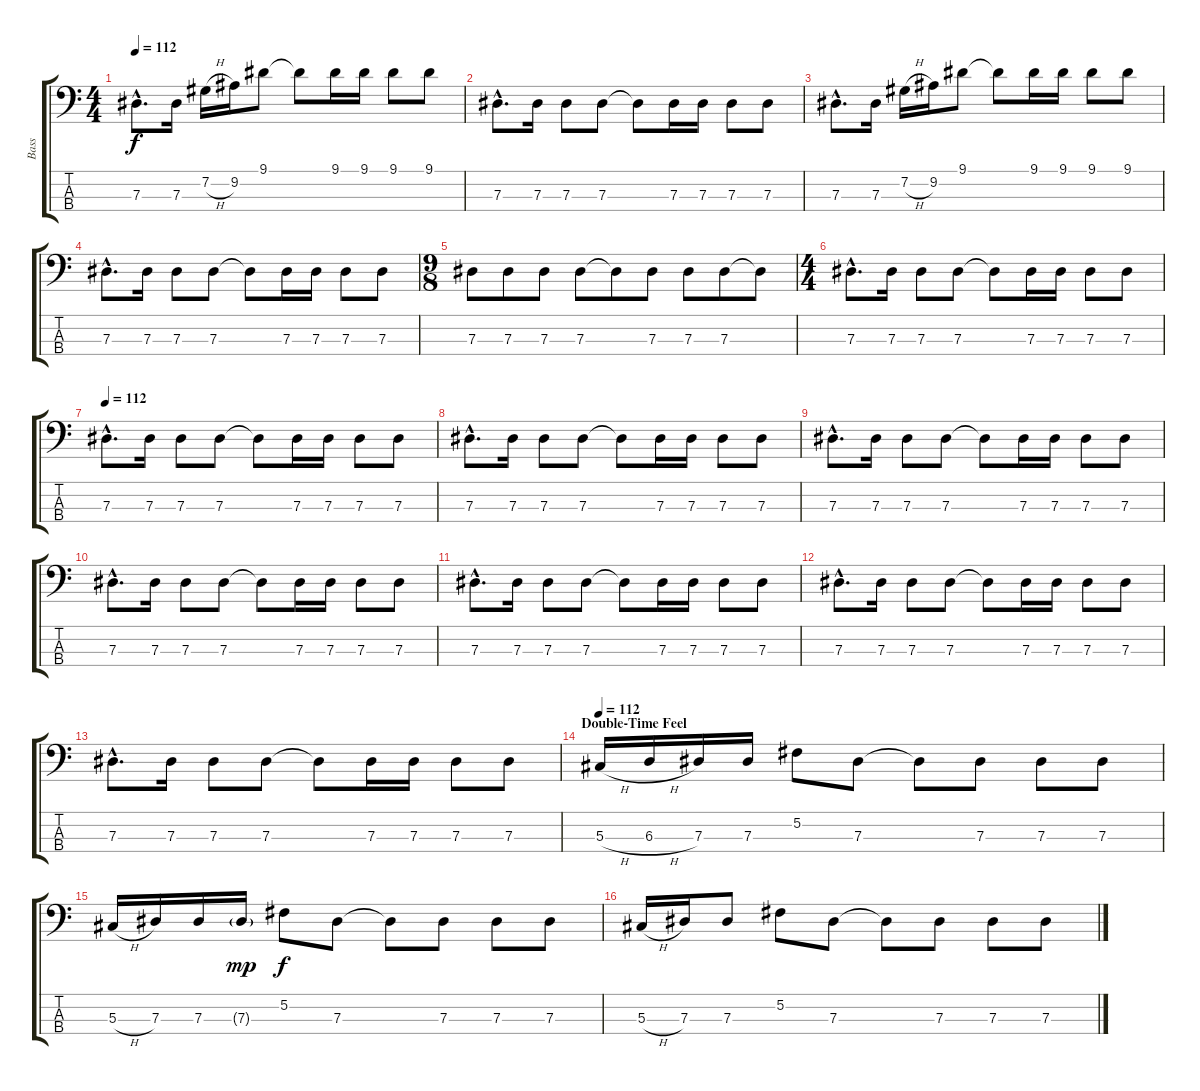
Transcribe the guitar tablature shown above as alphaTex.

\track ("Bass" "Bass") {instrument electricbassfinger}
\staff {score tabs}
\tuning (Gb2 Db2 Ab1 Eb1) {hide}
\ts (4 4)
\tempo 112
\clef f4
\ks c
7.3{hac}.8{d dy f} 7.3.16 7.2{h}.16 9.2.16 9.1.8 9.1{t}.8 9.1.16 9.1.16 9.1.8 9.1.8 |
7.3{hac}.8{d} 7.3.16 7.3.8 7.3.8 7.3{t}.8 7.3.16 7.3.16 7.3.8 7.3.8 |
7.3{hac}.8{d} 7.3.16 7.2{h}.16 9.2.16 9.1.8 9.1{t}.8 9.1.16 9.1.16 9.1.8 9.1.8 |
7.3{hac}.8{d} 7.3.16 7.3.8 7.3.8 7.3{t}.8 7.3.16 7.3.16 7.3.8 7.3.8 |
\ts (9 8)
7.3.8 7.3.8 7.3.8 7.3.8 7.3{t}.8 7.3.8 7.3.8 7.3.8 7.3{t}.8 |
\ts (4 4)
7.3{hac}.8{d} 7.3.16 7.3.8 7.3.8 7.3{t}.8 7.3.16 7.3.16 7.3.8 7.3.8 |
\tempo 112
7.3{hac}.8{d} 7.3.16 7.3.8 7.3.8 7.3{t}.8 7.3.16 7.3.16 7.3.8 7.3.8 |
7.3{hac}.8{d} 7.3.16 7.3.8 7.3.8 7.3{t}.8 7.3.16 7.3.16 7.3.8 7.3.8 |
7.3{hac}.8{d} 7.3.16 7.3.8 7.3.8 7.3{t}.8 7.3.16 7.3.16 7.3.8 7.3.8 |
7.3{hac}.8{d} 7.3.16 7.3.8 7.3.8 7.3{t}.8 7.3.16 7.3.16 7.3.8 7.3.8 |
7.3{hac}.8{d} 7.3.16 7.3.8 7.3.8 7.3{t}.8 7.3.16 7.3.16 7.3.8 7.3.8 |
7.3{hac}.8{d} 7.3.16 7.3.8 7.3.8 7.3{t}.8 7.3.16 7.3.16 7.3.8 7.3.8 |
7.3{hac}.8{d} 7.3.16 7.3.8 7.3.8 7.3{t}.8 7.3.16 7.3.16 7.3.8 7.3.8 |
\section ("" "Double-Time Feel")
\tempo 112
5.3{h}.16 6.3{h}.16 7.3.16 7.3.16 5.2.8 7.3.8 7.3{t}.8 7.3.8 7.3.8 7.3.8 |
5.3{h}.16 7.3.16 7.3.16 7.3{g}.16{dy mp} 5.2.8{dy f} 7.3.8 7.3{t}.8 7.3.8 7.3.8 7.3.8 |
5.3{h}.16 7.3.16 7.3.8 5.2.8 7.3.8 7.3{t}.8 7.3.8 7.3.8 7.3.8
